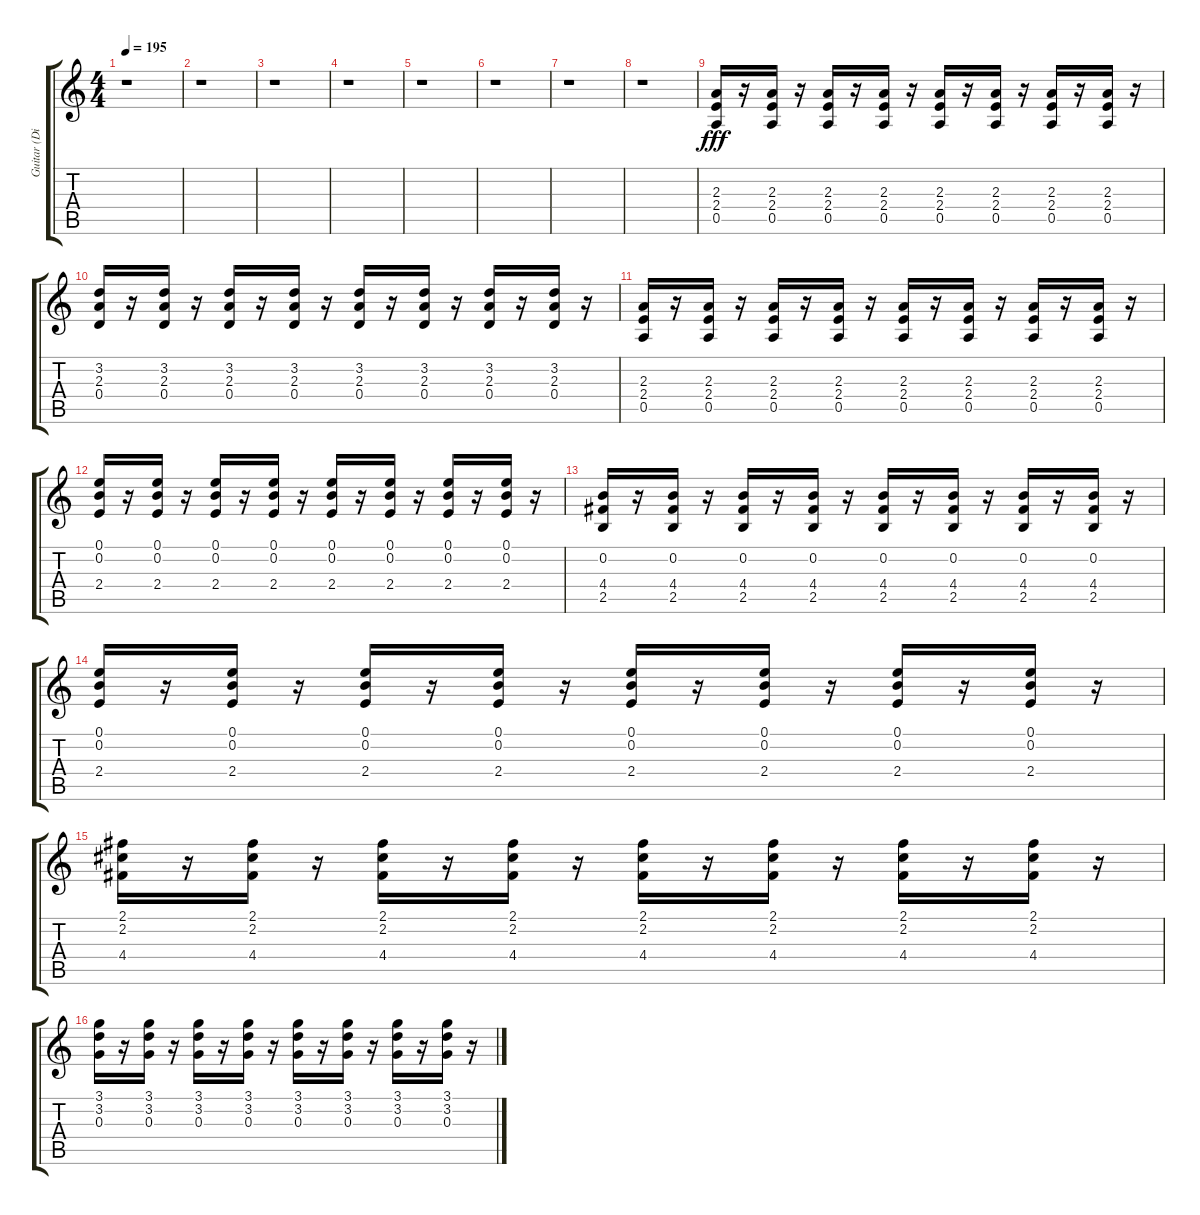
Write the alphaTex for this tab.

\track ("Guitar (Distortion)" "Guitar (Di") {instrument distortionguitar}
\staff {score tabs}
\tuning (E4 B3 G3 D3 A2 E2) {hide}
\ts (4 4)
\tempo 195
\clef g2
\ks c
r.1{dy fff instrument distortionguitar} |
r.1 |
r.1 |
r.1 |
r.1 |
r.1 |
r.1 |
r.1 |
(2.3 2.4 0.5).16 r.16 (2.3 2.4 0.5).16 r.16 (2.3 2.4 0.5).16 r.16 (2.3 2.4 0.5).16 r.16 (2.3 2.4 0.5).16 r.16 (2.3 2.4 0.5).16 r.16 (2.3 2.4 0.5).16 r.16 (2.3 2.4 0.5).16 r.16 |
(3.2 2.3 0.4).16 r.16 (3.2 2.3 0.4).16 r.16 (3.2 2.3 0.4).16 r.16 (3.2 2.3 0.4).16 r.16 (3.2 2.3 0.4).16 r.16 (3.2 2.3 0.4).16 r.16 (3.2 2.3 0.4).16 r.16 (3.2 2.3 0.4).16 r.16 |
(2.3 2.4 0.5).16 r.16 (2.3 2.4 0.5).16 r.16 (2.3 2.4 0.5).16 r.16 (2.3 2.4 0.5).16 r.16 (2.3 2.4 0.5).16 r.16 (2.3 2.4 0.5).16 r.16 (2.3 2.4 0.5).16 r.16 (2.3 2.4 0.5).16 r.16 |
(0.1 0.2 2.4).16 r.16 (0.1 0.2 2.4).16 r.16 (0.1 0.2 2.4).16 r.16 (0.1 0.2 2.4).16 r.16 (0.1 0.2 2.4).16 r.16 (0.1 0.2 2.4).16 r.16 (0.1 0.2 2.4).16 r.16 (0.1 0.2 2.4).16 r.16 |
(0.2 4.4 2.5).16 r.16 (0.2 4.4 2.5).16 r.16 (0.2 4.4 2.5).16 r.16 (0.2 4.4 2.5).16 r.16 (0.2 4.4 2.5).16 r.16 (0.2 4.4 2.5).16 r.16 (0.2 4.4 2.5).16 r.16 (0.2 4.4 2.5).16 r.16 |
(0.1 0.2 2.4).16 r.16 (0.1 0.2 2.4).16 r.16 (0.1 0.2 2.4).16 r.16 (0.1 0.2 2.4).16 r.16 (0.1 0.2 2.4).16 r.16 (0.1 0.2 2.4).16 r.16 (0.1 0.2 2.4).16 r.16 (0.1 0.2 2.4).16 r.16 |
(2.1 2.2 4.4).16 r.16 (2.1 2.2 4.4).16 r.16 (2.1 2.2 4.4).16 r.16 (2.1 2.2 4.4).16 r.16 (2.1 2.2 4.4).16 r.16 (2.1 2.2 4.4).16 r.16 (2.1 2.2 4.4).16 r.16 (2.1 2.2 4.4).16 r.16 |
(3.1 3.2 0.3).16 r.16 (3.1 3.2 0.3).16 r.16 (3.1 3.2 0.3).16 r.16 (3.1 3.2 0.3).16 r.16 (3.1 3.2 0.3).16 r.16 (3.1 3.2 0.3).16 r.16 (3.1 3.2 0.3).16 r.16 (3.1 3.2 0.3).16 r.16
